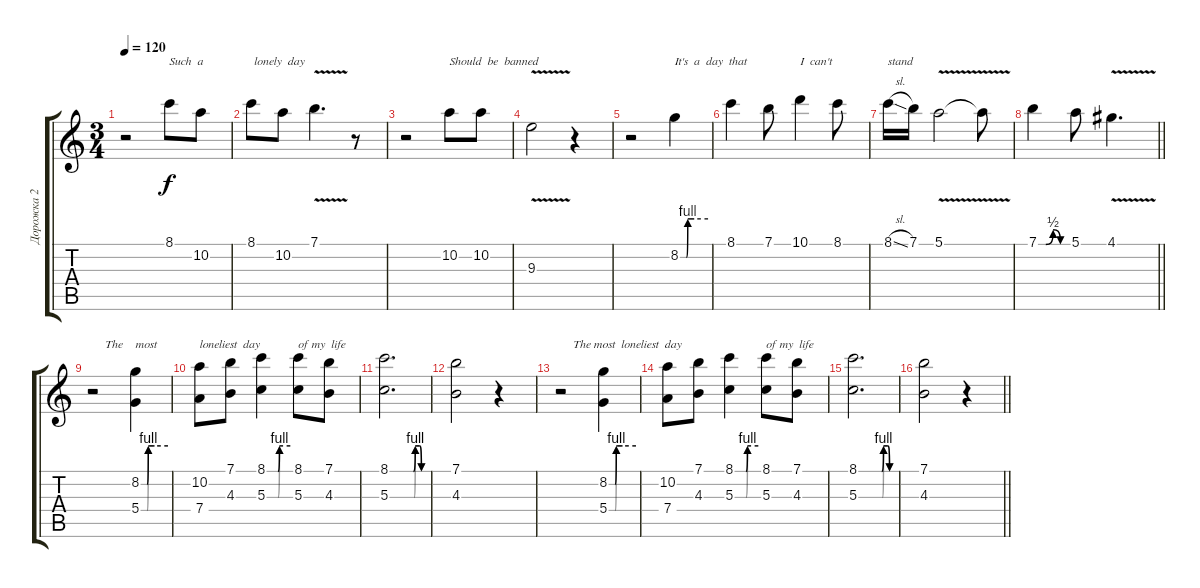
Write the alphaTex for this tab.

\track ("Дорожка 2" "Дорожка 2") {instrument distortionguitar}
\staff {score tabs}
\tuning (E4 B3 G3 D3 A2 E2) {hide}
\ts (3 4)
\tempo 120
\clef g2
\ks c
r.2{dy f} 8.1.8{txt "Such  a "} 10.2.8 |
8.1.8{txt " lonely  day"} 10.2.8 7.1{v}.4{d} r.8 |
r.2 10.2.8{txt "Should  be  banned"} 10.2.8 |
9.3{v}.2 r.4 |
r.2 8.2{be (custom 0 0 13 0 16 4 30 4 60 4)}.4{txt "It's  a  day  that"} |
8.1.4 7.1.8 10.1.4{txt "I  can't"} 8.1.8 |
8.1{sl}.16{txt "stand"} 7.1.16 5.1{v}.2 5.1{t}.8 |
\barLineRight lightlight
7.1{be (custom 0 0 15 0 30 2 45 0 60 0)}.4 5.1.8 4.1{v}.4{d} |
r.2{txt "    The "} (8.2{be (custom 0 0 13 0 16 4 30 4 60 4)} 5.4{be (custom 0 0 13 0 16 4 60 4)}).4{txt "most"} |
(10.2 7.4).8{txt "loneliest  day"} (7.1 4.3).8 (8.1{be (custom 0 0 28 0 32 4 60 4)} 5.3{be (custom 0 0 28 0 32 4 60 4)}).4 (8.1 5.3).8{txt "of my  life"} (7.1 4.3).8 |
(8.1{be (custom 0 0 38 0 41 4 48 4 51 0 60 0)} 5.3{be (custom 0 0 39 0 41 4 49 4 51 0 60 0)}).2{d} |
(7.1 4.3).2 r.4 |
r.2{txt "    The most  loneliest  day"} (8.2{be (custom 0 0 13 0 16 4 30 4 60 4)} 5.4{be (custom 0 0 13 0 16 4 60 4)}).4 |
(10.2 7.4).8 (7.1 4.3).8 (8.1{be (custom 0 0 28 0 32 4 60 4)} 5.3{be (custom 0 0 28 0 32 4 60 4)}).4 (8.1 5.3).8{txt "of my  life"} (7.1 4.3).8 |
(8.1{be (custom 0 0 38 0 41 4 48 4 51 0 60 0)} 5.3{be (custom 0 0 39 0 41 4 49 4 51 0 60 0)}).2{d} |
\barLineRight lightlight
(7.1 4.3).2 r.4
